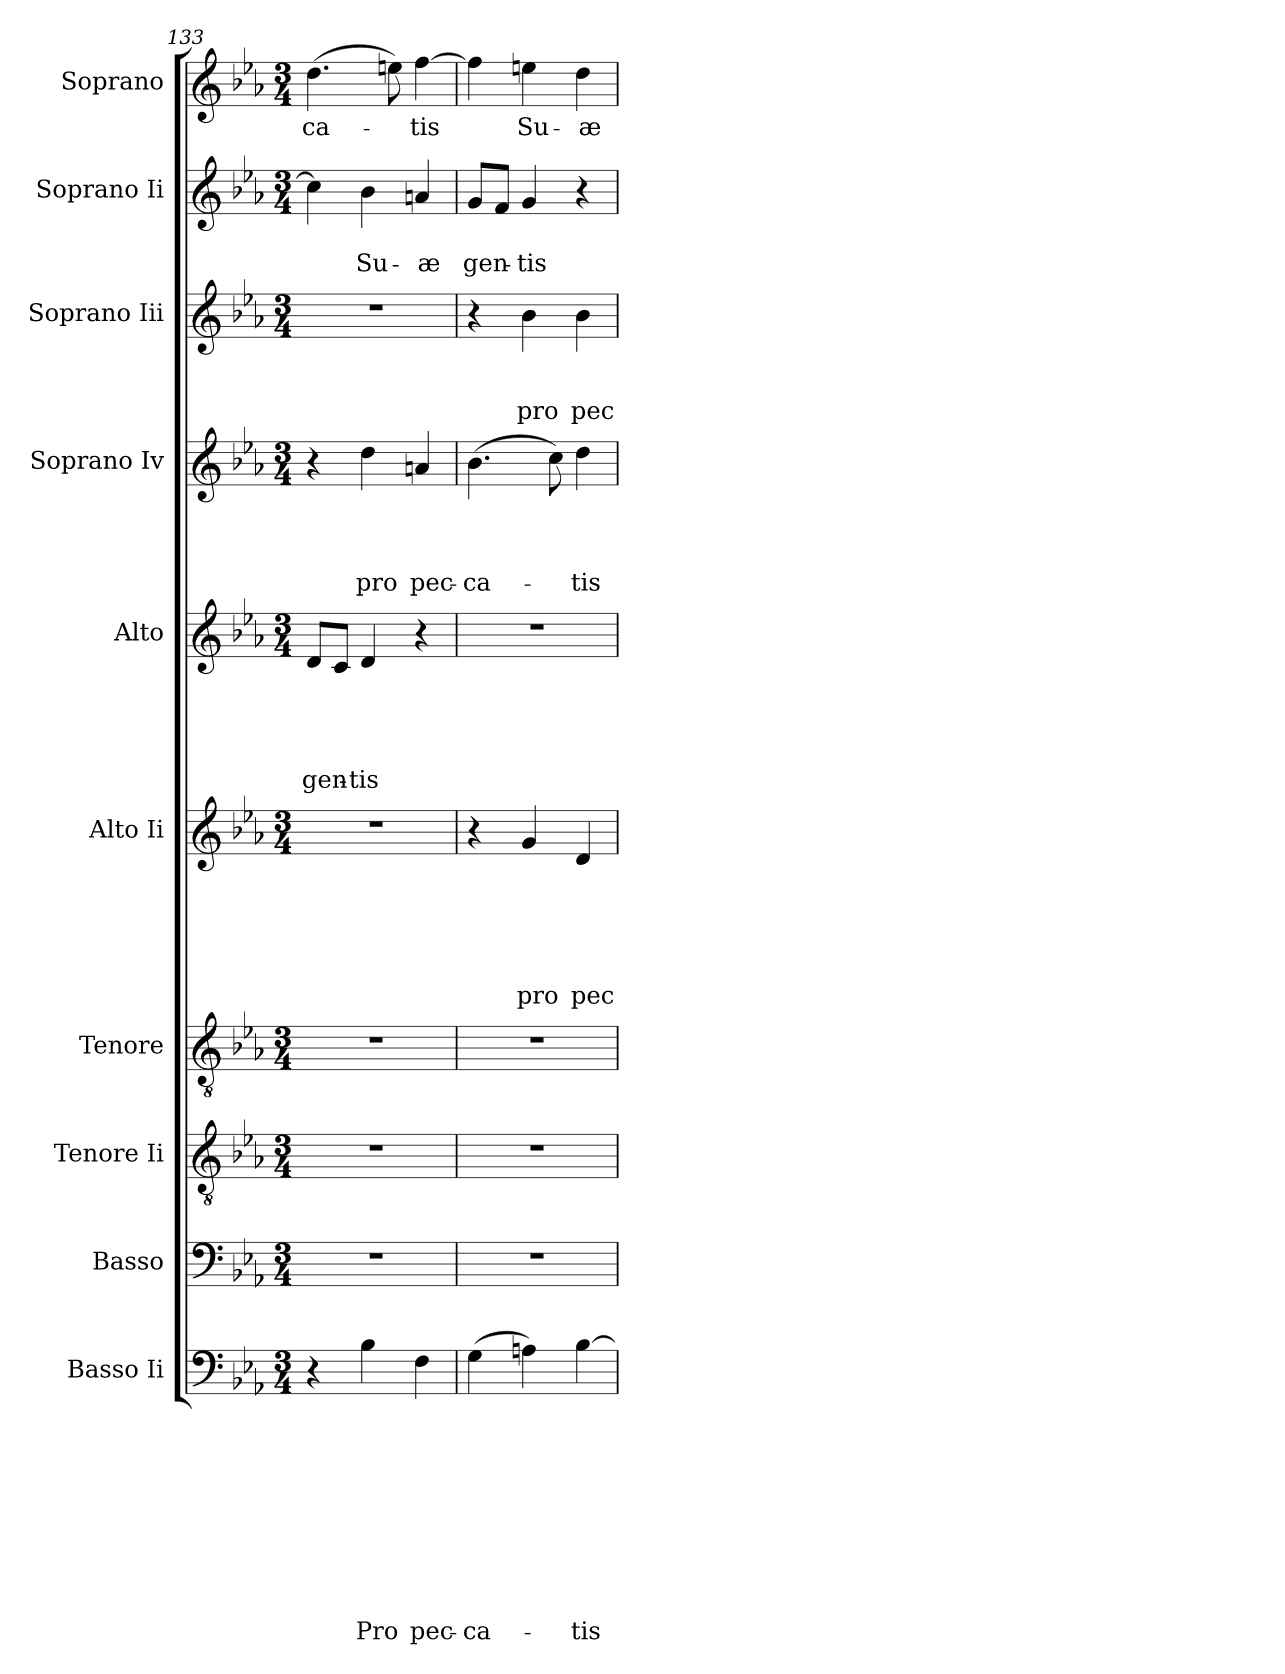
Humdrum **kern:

**kern	**text	**text	**text	**text	**text	**text	**text	**text	**text	**text	**kern	**kern	**kern	**kern	**text	**text	**text	**text	**text	**text	**kern	**text	**text	**text	**text	**text	**kern	**text	**text	**text	**text	**kern	**text	**text	**text	**kern	**text	**text	**kern	**text
*part10	*part10	*part10	*part10	*part10	*part10	*part10	*part10	*part10	*part10	*part10	*part9	*part8	*part7	*part6	*part6	*part6	*part6	*part6	*part6	*part6	*part5	*part5	*part5	*part5	*part5	*part5	*part4	*part4	*part4	*part4	*part4	*part3	*part3	*part3	*part3	*part2	*part2	*part2	*part1	*part1
*staff10	*staff10	*staff10	*staff10	*staff10	*staff10	*staff10	*staff10	*staff10	*staff10	*staff10	*staff9	*staff8	*staff7	*staff6	*staff6	*staff6	*staff6	*staff6	*staff6	*staff6	*staff5	*staff5	*staff5	*staff5	*staff5	*staff5	*staff4	*staff4	*staff4	*staff4	*staff4	*staff3	*staff3	*staff3	*staff3	*staff2	*staff2	*staff2	*staff1	*staff1
*I"Basso Ii	*	*	*	*	*	*	*	*	*	*	*I"Basso	*I"Tenore Ii	*I"Tenore	*I"Alto Ii	*	*	*	*	*	*	*I"Alto	*	*	*	*	*	*I"Soprano Iv	*	*	*	*	*I"Soprano Iii	*	*	*	*I"Soprano Ii	*	*	*I"Soprano	*
*clefF4	*	*	*	*	*	*	*	*	*	*	*clefF4	*clefGv2	*clefGv2	*clefG2	*	*	*	*	*	*	*clefG2	*	*	*	*	*	*clefG2	*	*	*	*	*clefG2	*	*	*	*clefG2	*	*	*clefG2	*
*k[b-e-a-]	*	*	*	*	*	*	*	*	*	*	*k[b-e-a-]	*k[b-e-a-]	*k[b-e-a-]	*k[b-e-a-]	*	*	*	*	*	*	*k[b-e-a-]	*	*	*	*	*	*k[b-e-a-]	*	*	*	*	*k[b-e-a-]	*	*	*	*k[b-e-a-]	*	*	*k[b-e-a-]	*
*E-:	*	*	*	*	*	*	*	*	*	*	*E-:	*E-:	*E-:	*E-:	*	*	*	*	*	*	*E-:	*	*	*	*	*	*E-:	*	*	*	*	*E-:	*	*	*	*E-:	*	*	*E-:	*
*M3/4	*	*	*	*	*	*	*	*	*	*	*M3/4	*M3/4	*M3/4	*M3/4	*	*	*	*	*	*	*M3/4	*	*	*	*	*	*M3/4	*	*	*	*	*M3/4	*	*	*	*M3/4	*	*	*M3/4	*
=133	=133	=133	=133	=133	=133	=133	=133	=133	=133	=133	=133	=133	=133	=133	=133	=133	=133	=133	=133	=133	=133	=133	=133	=133	=133	=133	=133	=133	=133	=133	=133	=133	=133	=133	=133	=133	=133	=133	=133	=133
!	!	!	!	!	!	!	!	!	!	!	!LO:N:vis=1	!LO:N:vis=1	!LO:N:vis=1	!LO:N:vis=1	!	!	!	!	!	!	!	!	!	!	!	!LO:LY:b	!	!	!	!	!	!LO:N:vis=1	!	!	!	!	!	!	!	!LO:LY:b
4r	.	.	.	.	.	.	.	.	.	.	2.r	2.r	2.r	2.r	.	.	.	.	.	.	8d/L	.	.	.	.	gen-	4r	.	.	.	.	2.r	.	.	.	4cc\]	.	.	(>4.dd\	-ca-
.	.	.	.	.	.	.	.	.	.	.	.	.	.	.	.	.	.	.	.	.	8c/J	.	.	.	.	.	.	.	.	.	.	.	.	.	.	.	.	.	.	.
!	!	!	!	!	!	!	!	!	!	!LO:LY:b	!	!	!	!	!	!	!	!	!	!	!	!	!	!	!	!LO:LY:b	!	!	!	!	!LO:LY:b	!	!	!	!	!	!	!LO:LY:b	!	!
4B-\	.	.	.	.	.	.	.	.	.	Pro	.	.	.	.	.	.	.	.	.	.	4d/	.	.	.	.	-tis	4dd\	.	.	.	pro	.	.	.	.	4b-\	.	Su-	.	.
.	.	.	.	.	.	.	.	.	.	.	.	.	.	.	.	.	.	.	.	.	.	.	.	.	.	.	.	.	.	.	.	.	.	.	.	.	.	.	8een\)	.
!	!	!	!	!	!	!	!	!	!	!LO:LY:b	!	!	!	!	!	!	!	!	!	!	!	!	!	!	!	!	!	!	!	!	!LO:LY:b	!	!	!	!	!	!	!LO:LY:b	!	!LO:LY:b
4F\	.	.	.	.	.	.	.	.	.	pec-	.	.	.	.	.	.	.	.	.	.	4r	.	.	.	.	.	4an/	.	.	.	pec-	.	.	.	.	4an/	.	-æ	[>4ff\	-tis
=134	=134	=134	=134	=134	=134	=134	=134	=134	=134	=134	=134	=134	=134	=134	=134	=134	=134	=134	=134	=134	=134	=134	=134	=134	=134	=134	=134	=134	=134	=134	=134	=134	=134	=134	=134	=134	=134	=134	=134	=134
!	!	!	!	!	!	!	!	!	!	!LO:LY:b	!LO:N:vis=1	!LO:N:vis=1	!LO:N:vis=1	!	!	!	!	!	!	!	!LO:N:vis=1	!	!	!	!	!	!	!	!	!	!LO:LY:b	!	!	!	!	!	!	!LO:LY:b	!	!
(>4G\	.	.	.	.	.	.	.	.	.	-ca-	2.r	2.r	2.r	4r	.	.	.	.	.	.	2.r	.	.	.	.	.	(>4.b-\	.	.	.	-ca-	4r	.	.	.	8g/L	.	gen-	4ff\]	.
.	.	.	.	.	.	.	.	.	.	.	.	.	.	.	.	.	.	.	.	.	.	.	.	.	.	.	.	.	.	.	.	.	.	.	.	8f/J	.	.	.	.
!	!	!	!	!	!	!	!	!	!	!	!	!	!	!	!	!	!	!	!	!LO:LY:b	!	!	!	!	!	!	!	!	!	!	!	!	!	!	!LO:LY:b	!	!	!LO:LY:b	!	!LO:LY:b
4An\)	.	.	.	.	.	.	.	.	.	.	.	.	.	4g/	.	.	.	.	.	pro	.	.	.	.	.	.	.	.	.	.	.	4b-\	.	.	pro	4g/	.	-tis	4een\	Su-
.	.	.	.	.	.	.	.	.	.	.	.	.	.	.	.	.	.	.	.	.	.	.	.	.	.	.	8cc\)	.	.	.	.	.	.	.	.	.	.	.	.	.
!	!	!	!	!	!	!	!	!	!	!LO:LY:b	!	!	!	!	!	!	!	!	!	!LO:LY:b	!	!	!	!	!	!	!	!	!	!	!LO:LY:b	!	!	!	!LO:LY:b	!	!	!	!	!LO:LY:b
[>4B-\	.	.	.	.	.	.	.	.	.	-tis	.	.	.	4d/	.	.	.	.	.	pec-	.	.	.	.	.	.	4dd\	.	.	.	-tis	4b-\	.	.	pec-	4r	.	.	4dd\	-æ
=	=	=	=	=	=	=	=	=	=	=	=	=	=	=	=	=	=	=	=	=	=	=	=	=	=	=	=	=	=	=	=	=	=	=	=	=	=	=	=	=
*-	*-	*-	*-	*-	*-	*-	*-	*-	*-	*-	*-	*-	*-	*-	*-	*-	*-	*-	*-	*-	*-	*-	*-	*-	*-	*-	*-	*-	*-	*-	*-	*-	*-	*-	*-	*-	*-	*-	*-	*-
